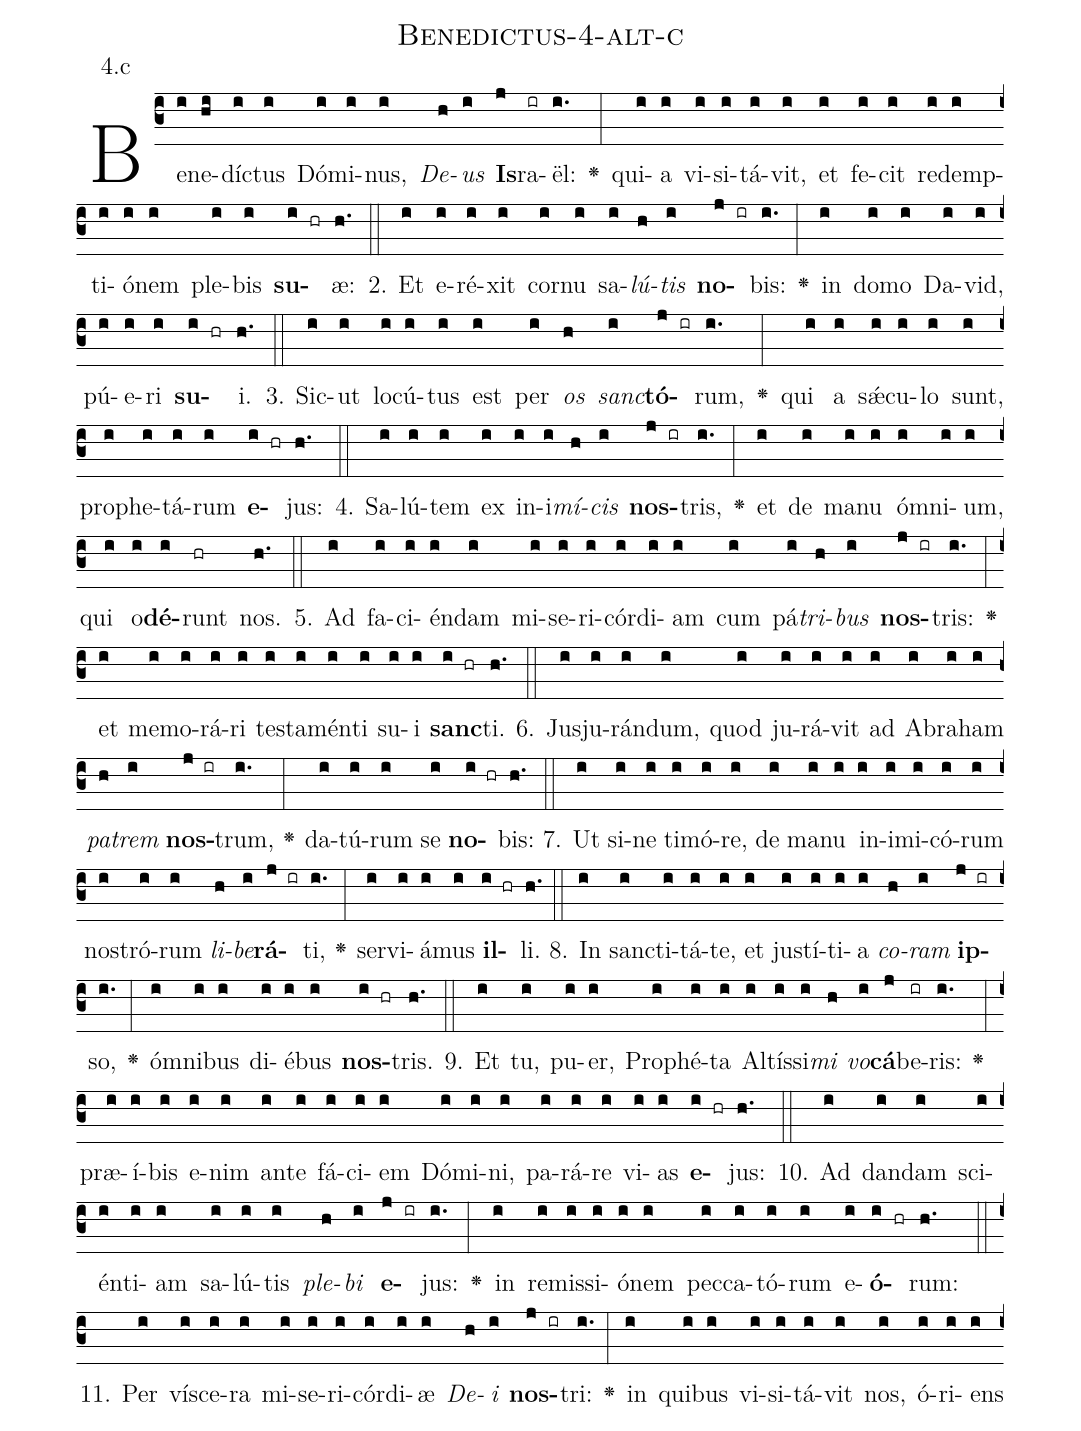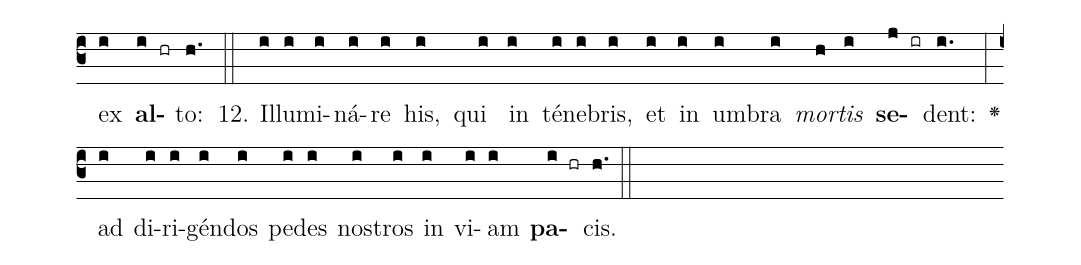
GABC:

name: Benedictus-4-alt-c;
annotation: 4.c;
%%
(c3)Be(i)ne(hi)díc(i)tus(i) Dó(i)mi(i)nus,(i) <i>De</i>(h)<i>us</i>(i) <b>Is</b>(j)ra(ir)ël:(i.) <v>\greheightstar</v>(:) qui(i)a(i) vi(i)si(i)tá(i)vit,(i) et(i) fe(i)cit(i) red(i)emp(i)ti(i)ó(i)nem(i) ple(i)bis(i) <b>su</b>(i hr)æ:(h.) (::)
2. Et(i) e(i)ré(i)xit(i) cor(i)nu(i) sa(i)<i>lú</i>(h)<i>tis</i>(i) <b>no</b>(j ir)bis:(i.) <v>\greheightstar</v>(:) in(i) do(i)mo(i) Da(i)vid,(i) pú(i)e(i)ri(i) <b>su</b>(i hr)i.(h.) (::)
3. Sic(i)ut(i) lo(i)cú(i)tus(i) est(i) per(i) <i>os</i>(h) <i>sanc</i>(i)<b>tó</b>(j ir)rum,(i.) <v>\greheightstar</v>(:) qui(i) a(i) sǽ(i)cu(i)lo(i) sunt,(i) pro(i)phe(i)tá(i)rum(i) <b>e</b>(i hr)jus:(h.) (::)
4. Sa(i)lú(i)tem(i) ex(i) in(i)i(i)<i>mí</i>(h)<i>cis</i>(i) <b>nos</b>(j ir)tris,(i.) <v>\greheightstar</v>(:) et(i) de(i) ma(i)nu(i) óm(i)ni(i)um,(i) qui(i) o(i)<b>dé</b>(i)runt(hr) nos.(h.) (::)
5. Ad(i) fa(i)ci(i)én(i)dam(i) mi(i)se(i)ri(i)cór(i)di(i)am(i) cum(i) pá(i)<i>tri</i>(h)<i>bus</i>(i) <b>nos</b>(j ir)tris:(i.) <v>\greheightstar</v>(:) et(i) me(i)mo(i)rá(i)ri(i) tes(i)ta(i)mén(i)ti(i) su(i)i(i) <b>sanc</b>(i hr)ti.(h.) (::)
6. Ju(i)sju(i)rán(i)dum,(i) quod(i) ju(i)rá(i)vit(i) ad(i) A(i)bra(i)ham(i) <i>pa</i>(h)<i>trem</i>(i) <b>nos</b>(j ir)trum,(i.) <v>\greheightstar</v>(:) da(i)tú(i)rum(i) se(i) <b>no</b>(i hr)bis:(h.) (::)
7. Ut(i) si(i)ne(i) ti(i)mó(i)re,(i) de(i) ma(i)nu(i) in(i)i(i)mi(i)có(i)rum(i) nos(i)tró(i)rum(i) <i>li</i>(h)<i>be</i>(i)<b>rá</b>(j ir)ti,(i.) <v>\greheightstar</v>(:) ser(i)vi(i)á(i)mus(i) <b>il</b>(i hr)li.(h.) (::)
8. In(i) sanc(i)ti(i)tá(i)te,(i) et(i) jus(i)tí(i)ti(i)a(i) <i>co</i>(h)<i>ram</i>(i) <b>ip</b>(j ir)so,(i.) <v>\greheightstar</v>(:) óm(i)ni(i)bus(i) di(i)é(i)bus(i) <b>nos</b>(i hr)tris.(h.) (::)
9. Et(i) tu,(i) pu(i)er,(i) Pro(i)phé(i)ta(i) Al(i)tís(i)si(i)<i>mi</i>(h) <i>vo</i>(i)<b>cá</b>(j)be(ir)ris:(i.) <v>\greheightstar</v>(:) præ(i)í(i)bis(i) e(i)nim(i) an(i)te(i) fá(i)ci(i)em(i) Dó(i)mi(i)ni,(i) pa(i)rá(i)re(i) vi(i)as(i) <b>e</b>(i hr)jus:(h.) (::)
10. Ad(i) dan(i)dam(i) sci(i)én(i)ti(i)am(i) sa(i)lú(i)tis(i) <i>ple</i>(h)<i>bi</i>(i) <b>e</b>(j ir)jus:(i.) <v>\greheightstar</v>(:) in(i) re(i)mis(i)si(i)ó(i)nem(i) pec(i)ca(i)tó(i)rum(i) e(i)<b>ó</b>(i hr)rum:(h.) (::)
11. Per(i) ví(i)sce(i)ra(i) mi(i)se(i)ri(i)cór(i)di(i)æ(i) <i>De</i>(h)<i>i</i>(i) <b>nos</b>(j ir)tri:(i.) <v>\greheightstar</v>(:) in(i) qui(i)bus(i) vi(i)si(i)tá(i)vit(i) nos,(i) ó(i)ri(i)ens(i) ex(i) <b>al</b>(i hr)to:(h.) (::)
12. Il(i)lu(i)mi(i)ná(i)re(i) his,(i) qui(i) in(i) té(i)ne(i)bris,(i) et(i) in(i) um(i)bra(i) <i>mor</i>(h)<i>tis</i>(i) <b>se</b>(j ir)dent:(i.) <v>\greheightstar</v>(:) ad(i) di(i)ri(i)gén(i)dos(i) pe(i)des(i) nos(i)tros(i) in(i) vi(i)am(i) <b>pa</b>(i hr)cis.(h.) (::)
